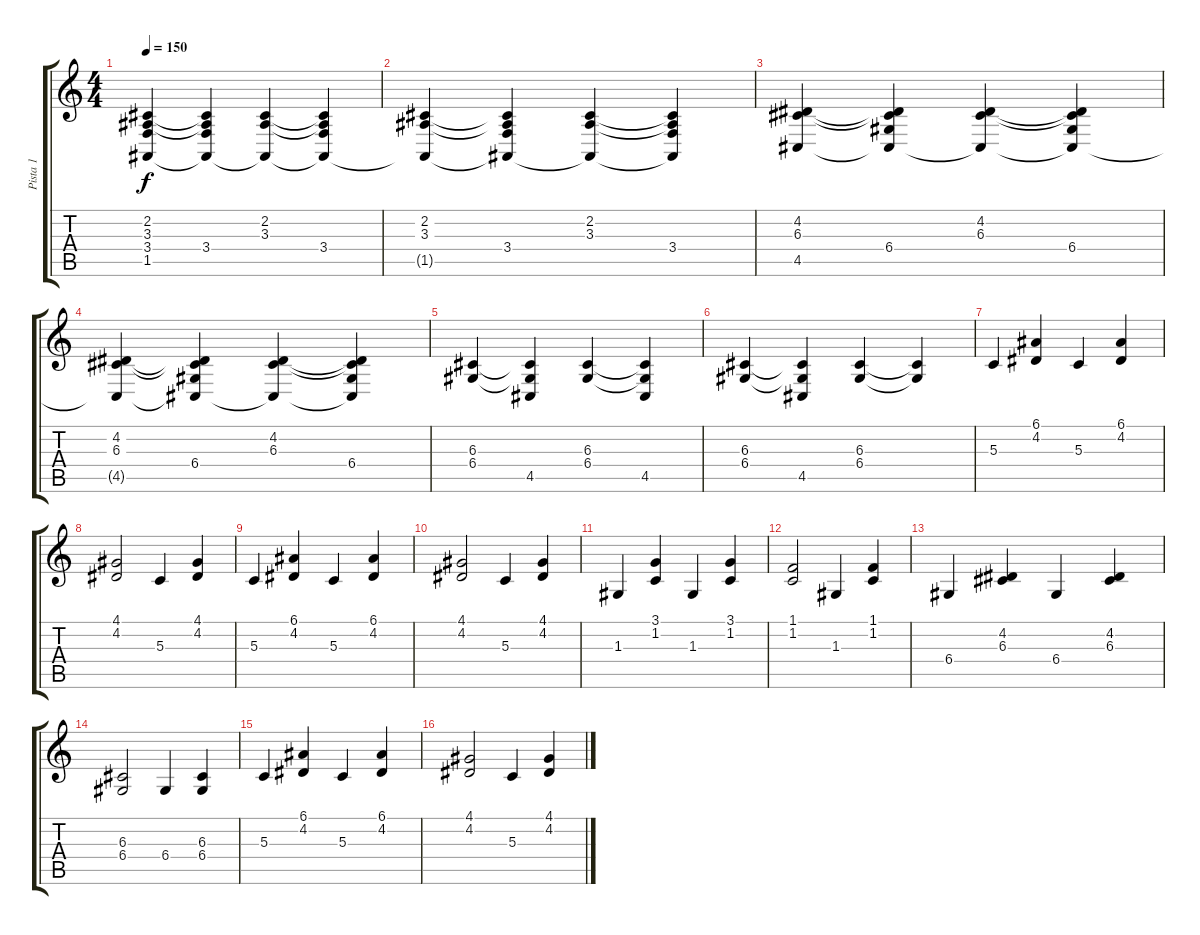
\track ("Pista 1" "Pista 1") {instrument acousticgrandpiano}
\staff {score tabs}
\tuning (E4 B3 G3 D3 A2 E2) {hide}
\ts (4 4)
\tempo 150
\clef g2
\ks c
(2.2 3.3 3.4 1.5).4{dy f} (2.2{t} 3.3{t} 3.4 1.5{t}).4 (2.2 3.3 1.5{t}).4 (2.2{t} 3.3{t} 3.4 1.5{t}).4 |
(2.2 3.3 1.5{t}).4 (2.2{t} 3.3{t} 3.4 1.5{t}).4 (2.2 3.3 1.5{t}).4 (2.2{t} 3.3{t} 3.4 1.5{t}).4 |
(4.2 6.3 4.5).4 (4.2{t} 6.3{t} 6.4 4.5{t}).4 (4.2 6.3 4.5{t}).4 (4.2{t} 6.3{t} 6.4 4.5{t}).4 |
(4.2 6.3 4.5{t}).4 (4.2{t} 6.3{t} 6.4 4.5{t}).4 (4.2 6.3 4.5{t}).4 (4.2{t} 6.3{t} 6.4 4.5{t}).4 |
(6.3 6.4).4 (6.3{t} 6.4{t} 4.5).4 (6.3 6.4).4 (6.3{t} 6.4{t} 4.5).4 |
(6.3 6.4).4 (6.3{t} 6.4{t} 4.5).4 (6.3 6.4).4 (6.3{t} 6.4{t}).4 |
5.3.4 (6.1 4.2).4 5.3.4 (6.1 4.2).4 |
(4.1 4.2).2 5.3.4 (4.1 4.2).4 |
5.3.4 (6.1 4.2).4 5.3.4 (6.1 4.2).4 |
(4.1 4.2).2 5.3.4 (4.1 4.2).4 |
1.3.4 (3.1 1.2).4 1.3.4 (3.1 1.2).4 |
(1.1 1.2).2 1.3.4 (1.1 1.2).4 |
6.4.4 (4.2 6.3).4 6.4.4 (4.2 6.3).4 |
(6.3 6.4).2 6.4.4 (6.3 6.4).4 |
5.3.4 (6.1 4.2).4 5.3.4 (6.1 4.2).4 |
(4.1 4.2).2 5.3.4 (4.1 4.2).4
